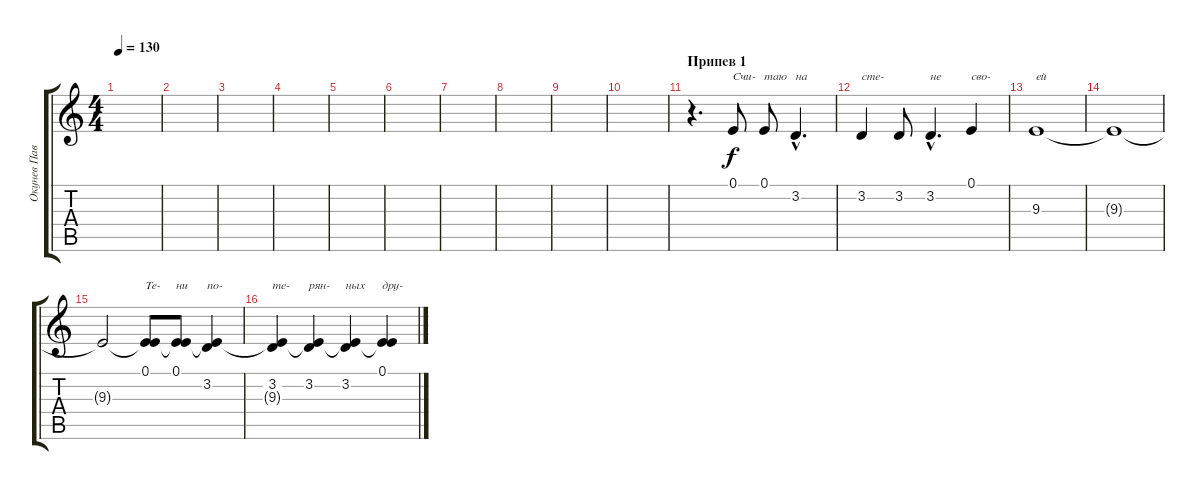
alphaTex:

\track ("Окунев Павел" "Окунев Пав") {instrument oboe}
\staff {score tabs}
\tuning (E4 B3 G3 D3 A2 E2) {hide}
\ts (4 4)
\tempo 130
\clef g2
\ks c
|
|
|
|
|
|
|
|
|
|
\section ("" "Припев 1")
r.4{d} 0.1.8{txt "Счи-"} 0.1.8{txt "таю"} 3.2{hac}.4{d txt "на"} |
3.2.4{txt "сте-"} 3.2.8 3.2{hac}.4{d txt "не"} 0.1.4{txt "сво-"} |
9.3.1{txt "ей"} |
9.3{t}.1 |
9.3{t}.2 (0.1 9.3{t}).8{txt "Те-"} (0.1 9.3{t}).8{txt "ни"} (3.2 9.3{t}).4{txt "по-"} |
(3.2 9.3{t}).4{txt "те-"} (3.2 9.3{t}).4{txt "рян-"} (3.2 9.3{t}).4{txt "ных"} (0.1 9.3{t}).4{txt "дру-"}
